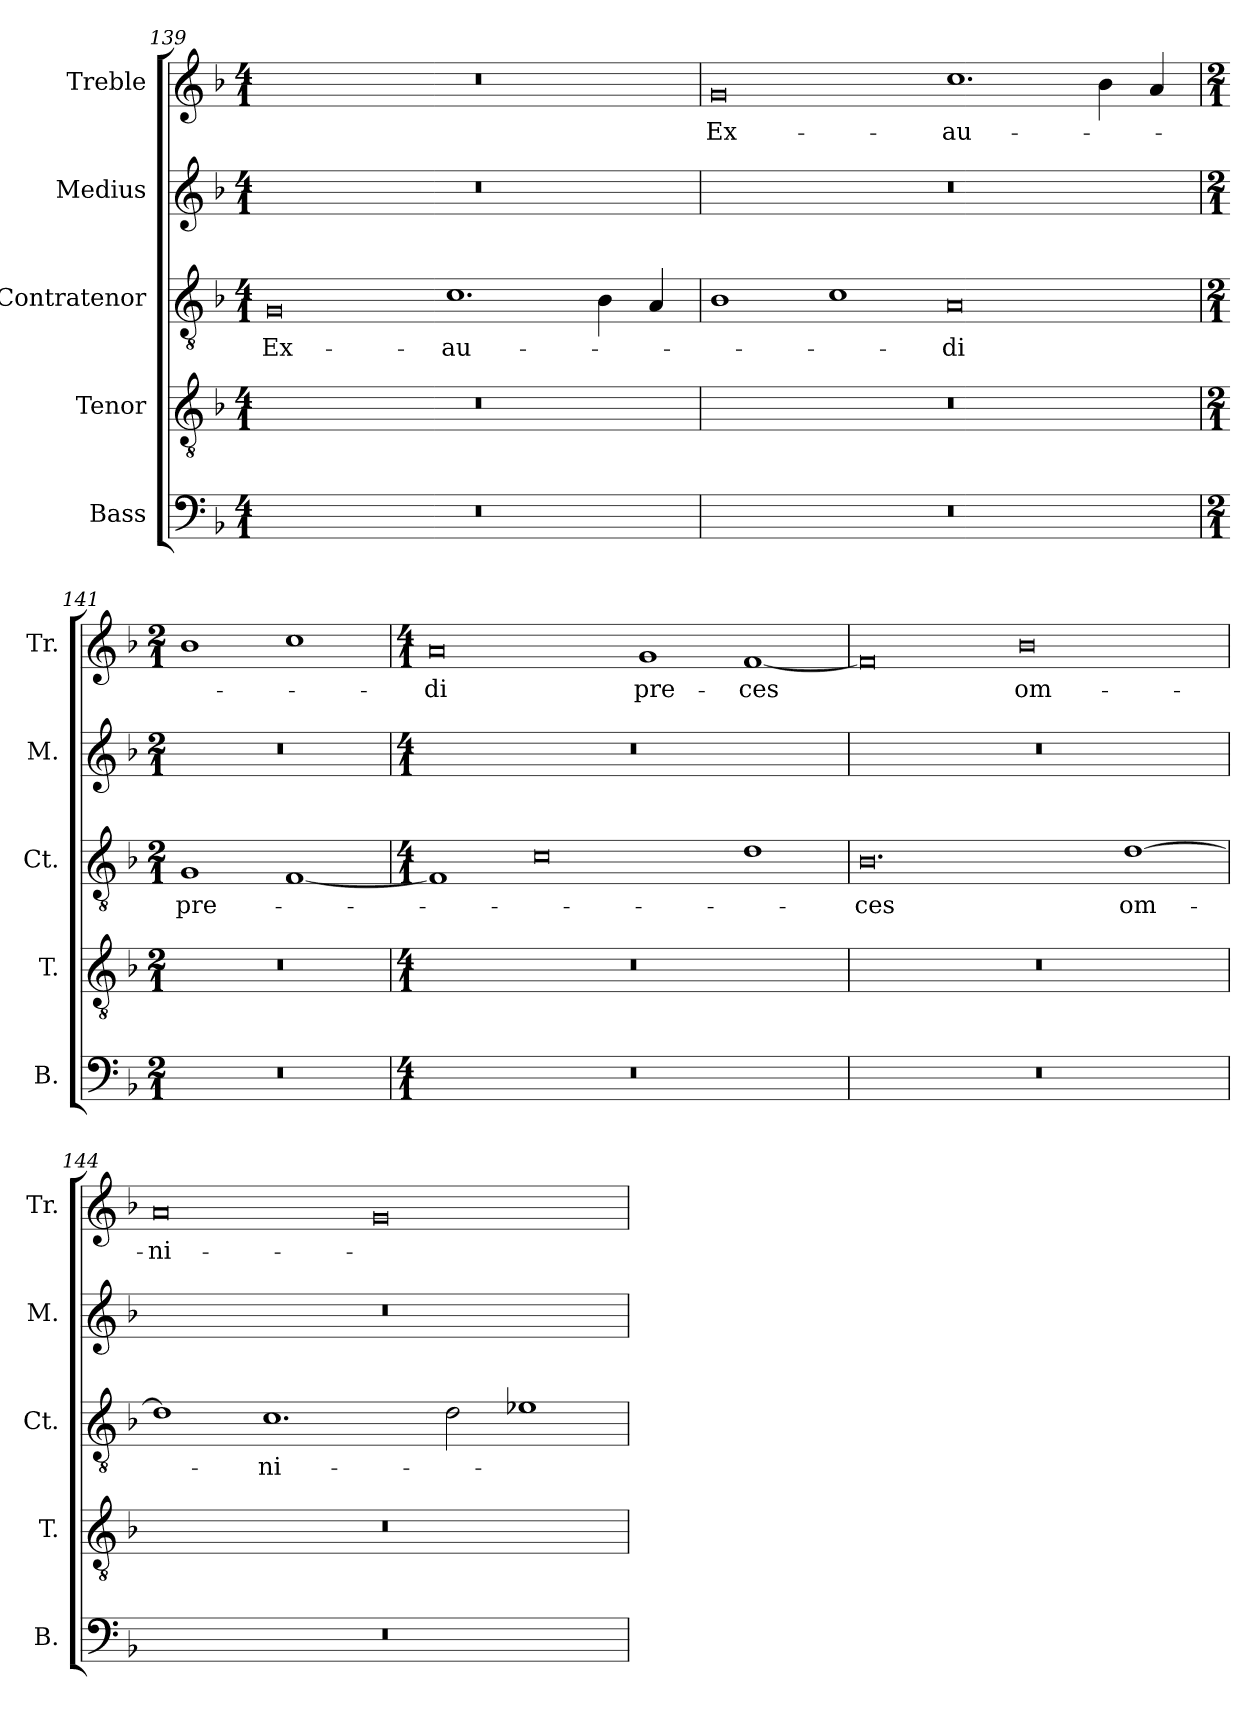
**kern	**kern	**kern	**text	**kern	**kern	**text
*part5	*part4	*part3	*part3	*part2	*part1	*part1
*staff5	*staff4	*staff3	*staff3	*staff2	*staff1	*staff1
*I"Bass	*I"Tenor	*I"Contratenor	*	*I"Medius	*I"Treble	*
*I'B.	*I'T.	*I'Ct.	*	*I'M.	*I'Tr.	*
!!LO:LB:g=z
*clefF4	*clefGv2	*clefGv2	*	*clefG2	*clefG2	*
*	*ITrd7c12	*ITrd7c12	*	*	*	*
*k[b-]	*k[b-]	*k[b-]	*	*k[b-]	*k[b-]	*
*d:	*d:	*d:	*	*d:	*d:	*
*M4/1	*M4/1	*M4/1	*	*M4/1	*M4/1	*
=139	=139	=139	=139	=139	=139	=139
!LO:N:vis=1	!LO:N:vis=1	!	!	!	!	!
!	!	!	!LO:LY:b:color=#000000	!LO:N:vis=1	!LO:N:vis=1	!
00r	00r	0GGi	Ex-	00r	00r	.
!	!	!	!LO:LY:b:color=#000000	!	!	!
.	.	1.Ci	-au-	.	.	.
.	.	4BB-i\	.	.	.	.
.	.	4AAi/	.	.	.	.
=140	=140	=140	=140	=140	=140	=140
!LO:N:vis=1	!LO:N:vis=1	!	!	!LO:N:vis=1	!	!
!	!	!	!	!	!	!LO:LY:b:color=#000000
00r	00r	1BB-i	.	00r	0gi	Ex-
.	.	1Ci	.	.	.	.
!	!	!	!LO:LY:b:color=#000000	!	!	!
!	!	!	!	!	!	!LO:LY:b:color=#000000
.	.	0AAi	-di	.	1.cci	-au-
.	.	.	.	.	4b-i\	.
.	.	.	.	.	4ai/	.
=141	=141	=141	=141	=141	=141	=141
*M2/1	*M2/1	*M2/1	*	*M2/1	*M2/1	*
!LO:N:vis=1	!LO:N:vis=1	!	!	!	!	!
!	!	!	!LO:LY:b:color=#000000	!LO:N:vis=1	!	!
0r	0r	1GGi	pre-	0r	1b-i	.
.	.	[<1FFi	.	.	1cci	.
=142	=142	=142	=142	=142	=142	=142
*M4/1	*M4/1	*M4/1	*	*M4/1	*M4/1	*
!LO:N:vis=1	!LO:N:vis=1	!	!	!LO:N:vis=1	!	!
!	!	!	!	!	!	!LO:LY:b:color=#000000
00r	00r	1FFi]	.	00r	0ai	-di
.	.	0Ci	.	.	.	.
!	!	!	!	!	!	!LO:LY:b:color=#000000
.	.	.	.	.	1gi	pre-
!	!	!	!	!	!	!LO:LY:b:color=#000000
.	.	1Di	.	.	[<1fi	-ces
!!LO:LB:g=z
=143	=143	=143	=143	=143	=143	=143
!LO:N:vis=1	!LO:N:vis=1	!	!	!	!	!
!	!	!	!LO:LY:b:color=#000000	!LO:N:vis=1	!	!
00r	00r	0.BB-i	-ces	00r	0fi]	.
!	!	!	!	!	!	!LO:LY:b:color=#000000
.	.	.	.	.	0b-i	om-
!	!	!	!LO:LY:b:color=#000000	!	!	!
.	.	[>1Di	om-	.	.	.
=144	=144	=144	=144	=144	=144	=144
!LO:N:vis=1	!LO:N:vis=1	!	!	!LO:N:vis=1	!	!
!	!	!	!	!	!	!LO:LY:b:color=#000000
00r	00r	1Di]	.	00r	0ai	-ni-
!	!	!	!LO:LY:b:color=#000000	!	!	!
.	.	1.Ci	-ni-	.	.	.
.	.	.	.	.	0gi	.
.	.	2Di\	.	.	.	.
.	.	1E-Xi	.	.	.	.
=	=	=	=	=	=	=
*-	*-	*-	*-	*-	*-	*-
